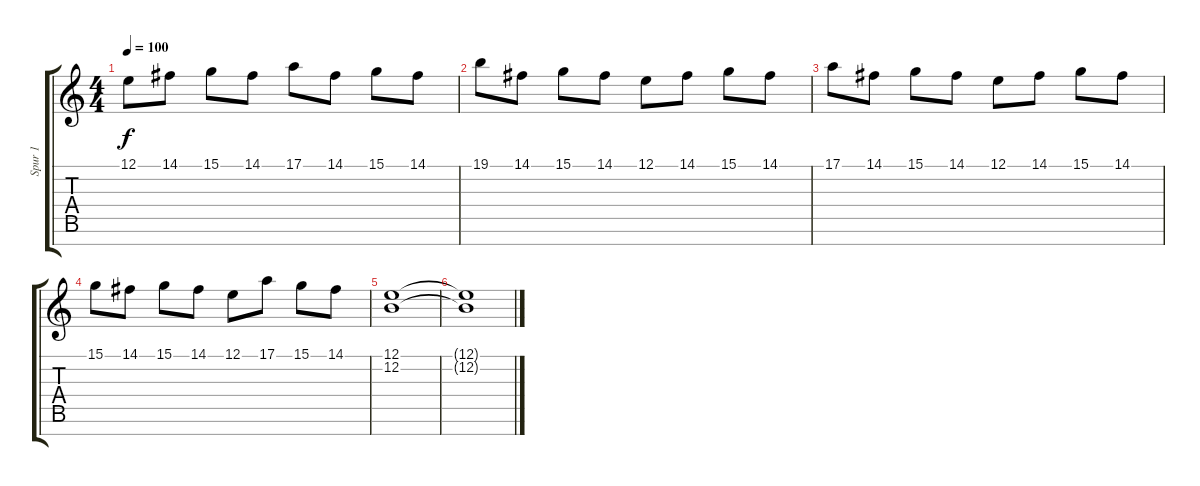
\track ("Spur 1" "Spur 1") {instrument acousticgrandpiano}
\staff {score tabs}
\tuning (E4 B3 G3 D3 A2 E2 B1) {hide}
\ts (4 4)
\tempo 100
\clef g2
\ks c
12.1.8{dy f} 14.1.8 15.1.8 14.1.8 17.1.8 14.1.8 15.1.8 14.1.8 |
19.1.8 14.1.8 15.1.8 14.1.8 12.1.8 14.1.8 15.1.8 14.1.8 |
17.1.8 14.1.8 15.1.8 14.1.8 12.1.8 14.1.8 15.1.8 14.1.8 |
15.1.8 14.1.8 15.1.8 14.1.8 12.1.8 17.1.8 15.1.8 14.1.8 |
(12.1 12.2).1 |
(12.1{t} 12.2{t}).1
